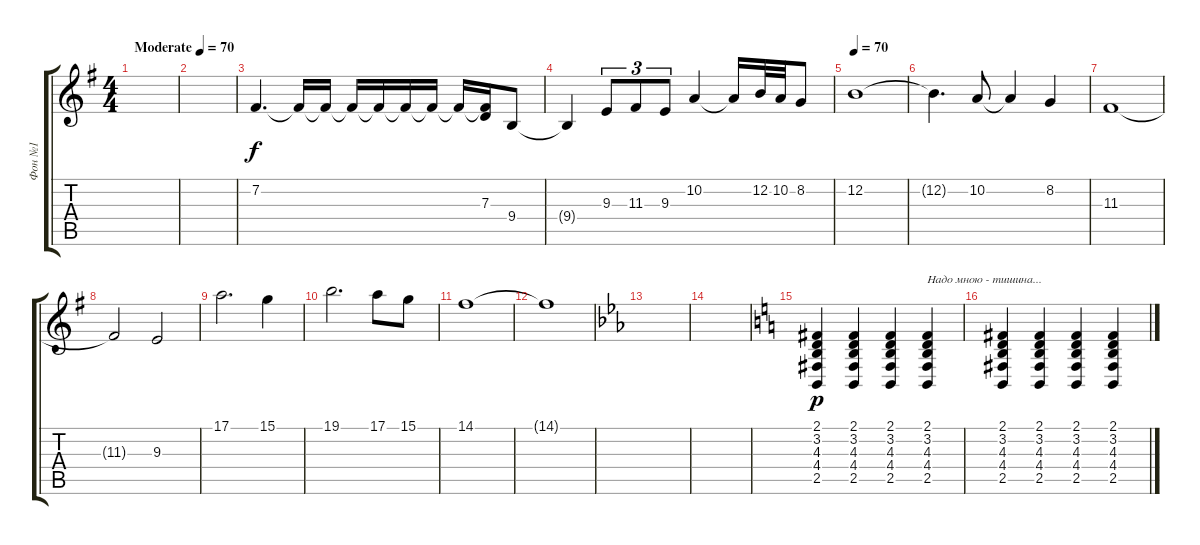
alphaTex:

\track ("Фон №1" "Фон №1") {instrument stringensemble1}
\staff {score tabs}
\tuning (E4 B3 G3 D3 A2 E2) {hide}
\ts (4 4)
\tempo (70 "Moderate")
\clef g2
\ks g
|
|
7.2.4{d instrument piccolo} 7.2{t}.16 7.2{t}.16 7.2{t}.16 7.2{t}.16 7.2{t}.16 7.2{t}.16 7.2{t}.16 (7.2{t} 7.3).16 9.4.8 |
9.4{t}.4 9.3.8{tu (3 2)} 11.3.8{tu (3 2)} 9.3.8{tu (3 2)} 10.2.4 10.2{t}.16 12.2.32 10.2.32 8.2.8 |
\tempo 70
12.2.1 |
12.2{t}.4{d} 10.2.8 10.2{t}.4 8.2.4 |
11.3.1 |
11.3{t}.2 9.3.2 |
17.1.2{d} 15.1.4 |
19.1.2{d} 17.1.8 15.1.8 |
14.1.1 |
14.1{t}.1 |
\ks eb
|
|
\ks c
(2.1 3.2 4.3 4.4 2.5).4{dy p instrument stringensemble1} (2.1 3.2 4.3 4.4 2.5).4 (2.1 3.2 4.3 4.4 2.5).4 (2.1 3.2 4.3 4.4 2.5).4{txt "Надо мною - тишина..."} |
(2.1 3.2 4.3 4.4 2.5).4 (2.1 3.2 4.3 4.4 2.5).4 (2.1 3.2 4.3 4.4 2.5).4 (2.1 3.2 4.3 4.4 2.5).4
